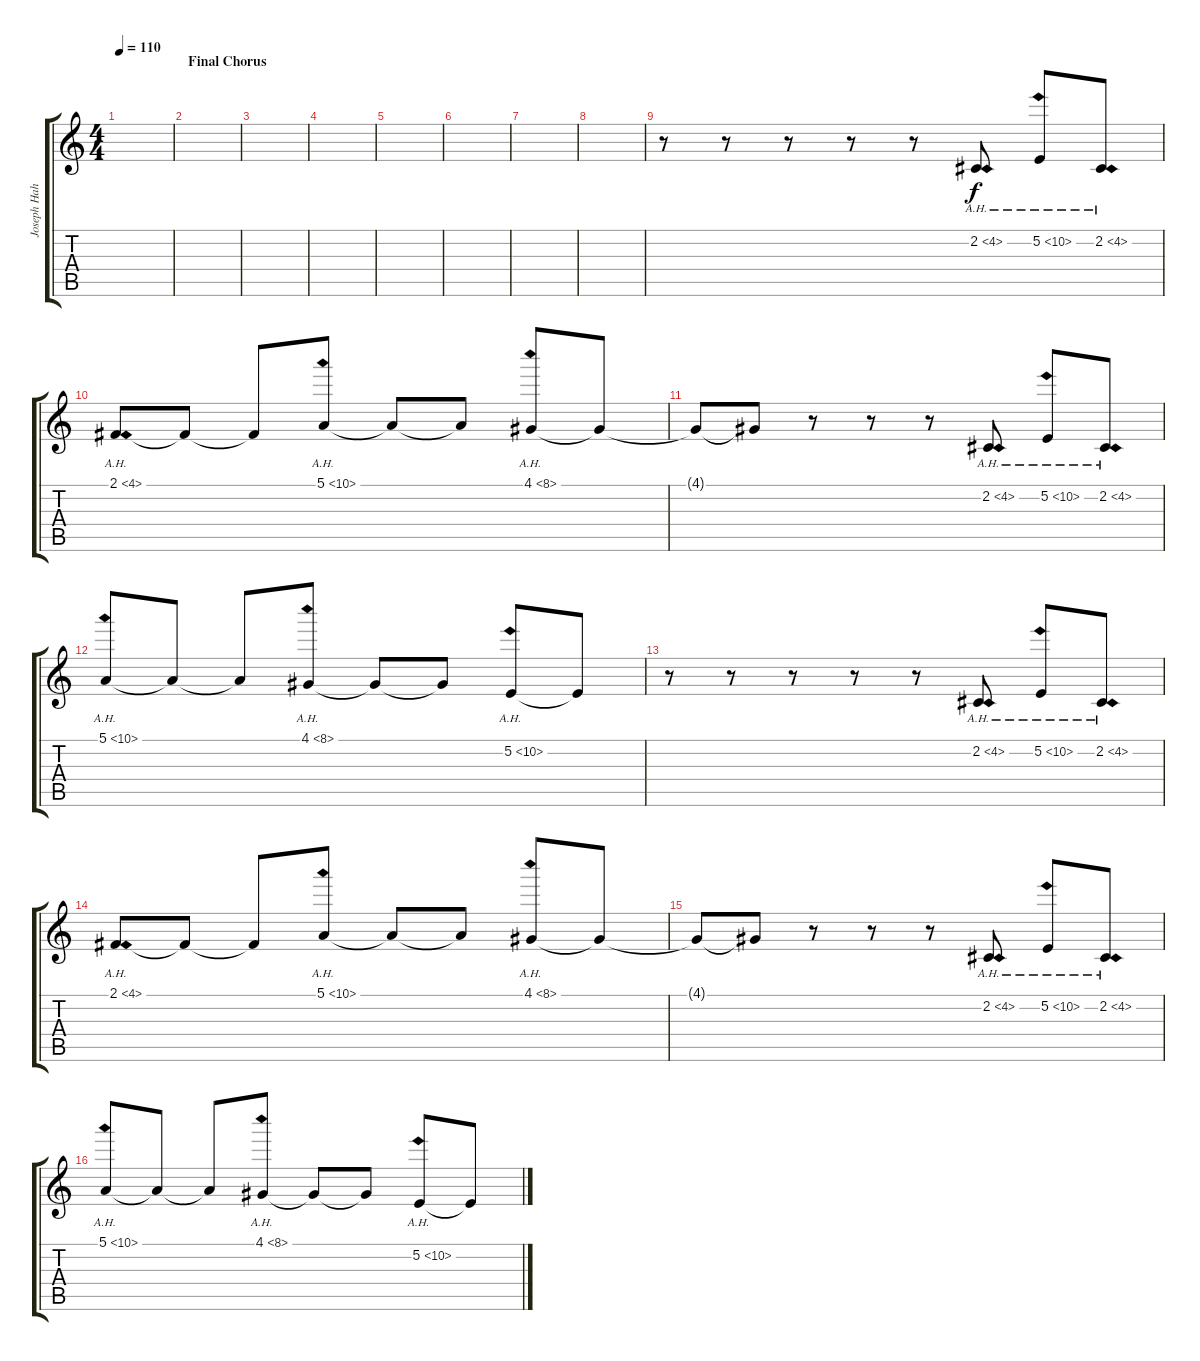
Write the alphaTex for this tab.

\track ("Joseph Hahn (Sampler)" "Joseph Hah") {instrument fx5brightness}
\staff {score tabs}
\tuning (E4 B3 G3 D3 A2 E2) {hide}
\ts (4 4)
\tempo 110
\clef g2
\ks c
|
\section ("" "Final Chorus")
|
|
|
|
|
|
|
r.8 r.8 r.8 r.8 r.8 2.2{ah 2}.8 5.2{ah 5}.8 2.2{ah 2}.8 |
2.1{ah 2}.8 2.1{t}.8 2.1{t}.8 5.1{ah 5}.8 5.1{t}.8 5.1{t}.8 4.1{ah 4}.8 4.1{t}.8 |
4.1{t}.8 4.1{t}.8 r.8 r.8 r.8 2.2{ah 2}.8 5.2{ah 5}.8 2.2{ah 2}.8 |
5.1{ah 5}.8 5.1{t}.8 5.1{t}.8 4.1{ah 4}.8 4.1{t}.8 4.1{t}.8 5.2{ah 5}.8 5.2{t}.8 |
r.8 r.8 r.8 r.8 r.8 2.2{ah 2}.8 5.2{ah 5}.8 2.2{ah 2}.8 |
2.1{ah 2}.8 2.1{t}.8 2.1{t}.8 5.1{ah 5}.8 5.1{t}.8 5.1{t}.8 4.1{ah 4}.8 4.1{t}.8 |
4.1{t}.8 4.1{t}.8 r.8 r.8 r.8 2.2{ah 2}.8 5.2{ah 5}.8 2.2{ah 2}.8 |
5.1{ah 5}.8 5.1{t}.8 5.1{t}.8 4.1{ah 4}.8 4.1{t}.8 4.1{t}.8 5.2{ah 5}.8 5.2{t}.8
